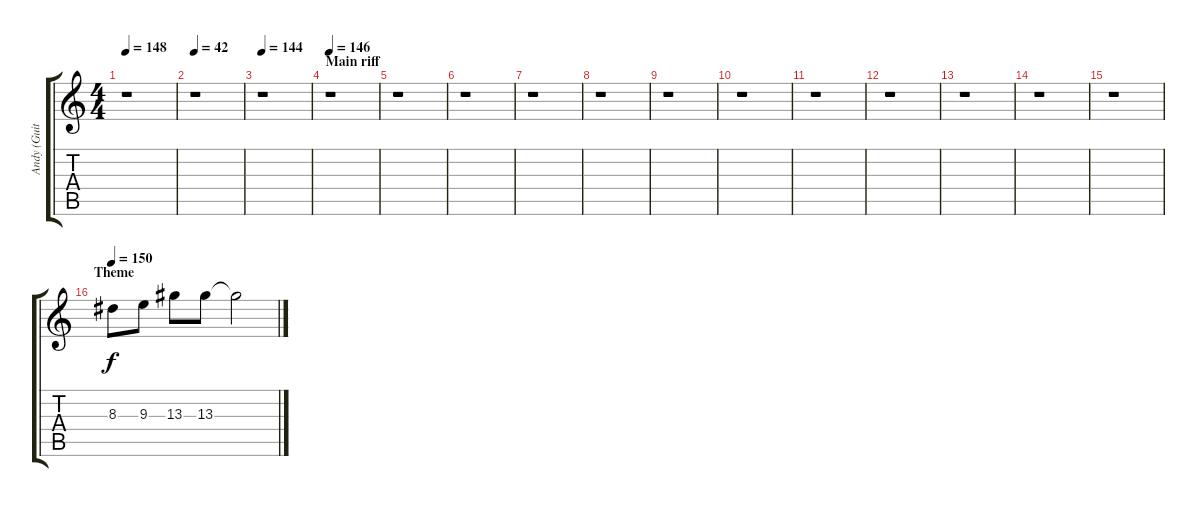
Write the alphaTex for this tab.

\track ("Andy (Guitar)" "Andy (Guit") {instrument overdrivenguitar}
\staff {score tabs}
\tuning (E4 B3 G3 D3 A2 E2) {hide}
\ts (4 4)
\tempo 148
\clef g2
\ks c
r.1{dy f} |
\tempo 42
r.1 |
\tempo 144
r.1 |
\section ("" "Main riff")
\tempo 146
r.1 |
r.1 |
r.1 |
r.1 |
r.1 |
r.1 |
r.1 |
r.1 |
r.1 |
r.1 |
r.1 |
r.1 |
\section ("" "Theme")
\tempo 150
8.3.8{volume 13 balance 0} 9.3.8 13.3.8 13.3.8 13.3{t}.2
